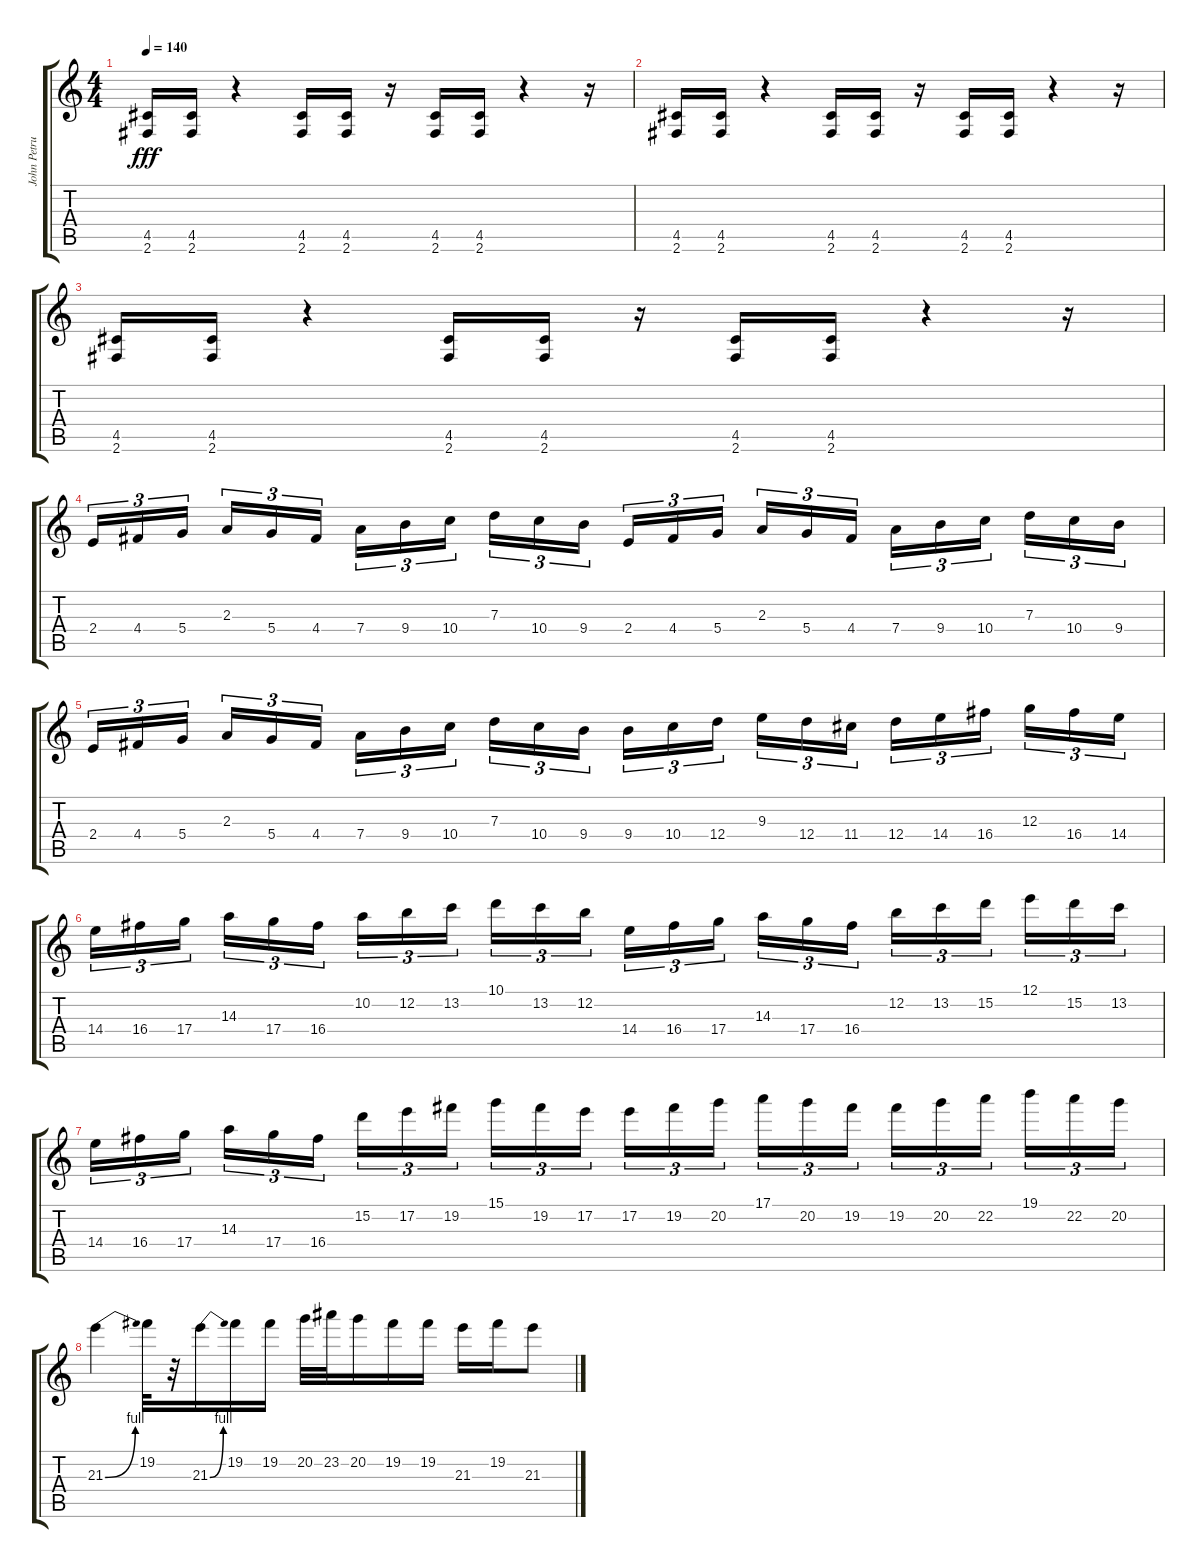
\track ("John Petrucci - 6 Strings Guitar" "John Petru") {instrument distortionguitar}
\staff {score tabs}
\tuning (E4 B3 G3 D3 A2 E2) {hide}
\ts (4 4)
\tempo 140
\clef g2
\ks c
(4.5 2.6).16{dy fff} (4.5 2.6).16 r.4 (4.5 2.6).16 (4.5 2.6).16 r.16 (4.5 2.6).16 (4.5 2.6).16 r.4 r.16 |
(4.5 2.6).16 (4.5 2.6).16 r.4 (4.5 2.6).16 (4.5 2.6).16 r.16 (4.5 2.6).16 (4.5 2.6).16 r.4 r.16 |
(4.5 2.6).16 (4.5 2.6).16 r.4 (4.5 2.6).16 (4.5 2.6).16 r.16 (4.5 2.6).16 (4.5 2.6).16 r.4 r.16 |
2.4.16{tu (3 2)} 4.4.16{tu (3 2)} 5.4.16{tu (3 2)} 2.3.16{tu (3 2)} 5.4.16{tu (3 2)} 4.4.16{tu (3 2)} 7.4.16{tu (3 2)} 9.4.16{tu (3 2)} 10.4.16{tu (3 2)} 7.3.16{tu (3 2)} 10.4.16{tu (3 2)} 9.4.16{tu (3 2)} 2.4.16{tu (3 2)} 4.4.16{tu (3 2)} 5.4.16{tu (3 2)} 2.3.16{tu (3 2)} 5.4.16{tu (3 2)} 4.4.16{tu (3 2)} 7.4.16{tu (3 2)} 9.4.16{tu (3 2)} 10.4.16{tu (3 2)} 7.3.16{tu (3 2)} 10.4.16{tu (3 2)} 9.4.16{tu (3 2)} |
2.4.16{tu (3 2)} 4.4.16{tu (3 2)} 5.4.16{tu (3 2)} 2.3.16{tu (3 2)} 5.4.16{tu (3 2)} 4.4.16{tu (3 2)} 7.4.16{tu (3 2)} 9.4.16{tu (3 2)} 10.4.16{tu (3 2)} 7.3.16{tu (3 2)} 10.4.16{tu (3 2)} 9.4.16{tu (3 2)} 9.4.16{tu (3 2)} 10.4.16{tu (3 2)} 12.4.16{tu (3 2)} 9.3.16{tu (3 2)} 12.4.16{tu (3 2)} 11.4.16{tu (3 2)} 12.4.16{tu (3 2)} 14.4.16{tu (3 2)} 16.4.16{tu (3 2)} 12.3.16{tu (3 2)} 16.4.16{tu (3 2)} 14.4.16{tu (3 2)} |
14.4.16{tu (3 2)} 16.4.16{tu (3 2)} 17.4.16{tu (3 2)} 14.3.16{tu (3 2)} 17.4.16{tu (3 2)} 16.4.16{tu (3 2)} 10.2.16{tu (3 2)} 12.2.16{tu (3 2)} 13.2.16{tu (3 2)} 10.1.16{tu (3 2)} 13.2.16{tu (3 2)} 12.2.16{tu (3 2)} 14.4.16{tu (3 2)} 16.4.16{tu (3 2)} 17.4.16{tu (3 2)} 14.3.16{tu (3 2)} 17.4.16{tu (3 2)} 16.4.16{tu (3 2)} 12.2.16{tu (3 2)} 13.2.16{tu (3 2)} 15.2.16{tu (3 2)} 12.1.16{tu (3 2)} 15.2.16{tu (3 2)} 13.2.16{tu (3 2)} |
14.4.16{tu (3 2)} 16.4.16{tu (3 2)} 17.4.16{tu (3 2)} 14.3.16{tu (3 2)} 17.4.16{tu (3 2)} 16.4.16{tu (3 2)} 15.2.16{tu (3 2)} 17.2.16{tu (3 2)} 19.2.16{tu (3 2)} 15.1.16{tu (3 2)} 19.2.16{tu (3 2)} 17.2.16{tu (3 2)} 17.2.16{tu (3 2)} 19.2.16{tu (3 2)} 20.2.16{tu (3 2)} 17.1.16{tu (3 2)} 20.2.16{tu (3 2)} 19.2.16{tu (3 2)} 19.2.16{tu (3 2)} 20.2.16{tu (3 2)} 22.2.16{tu (3 2)} 19.1.16{tu (3 2)} 22.2.16{tu (3 2)} 20.2.16{tu (3 2)} |
21.3{be (bend 0 0 60 4)}.4 19.2.32 r.32 21.3{be (bend 0 0 60 4)}.16 19.2.16 19.2.16 20.2.32 23.2.32 20.2.16 19.2.16 19.2.16 21.3.16 19.2.16 21.3.8
